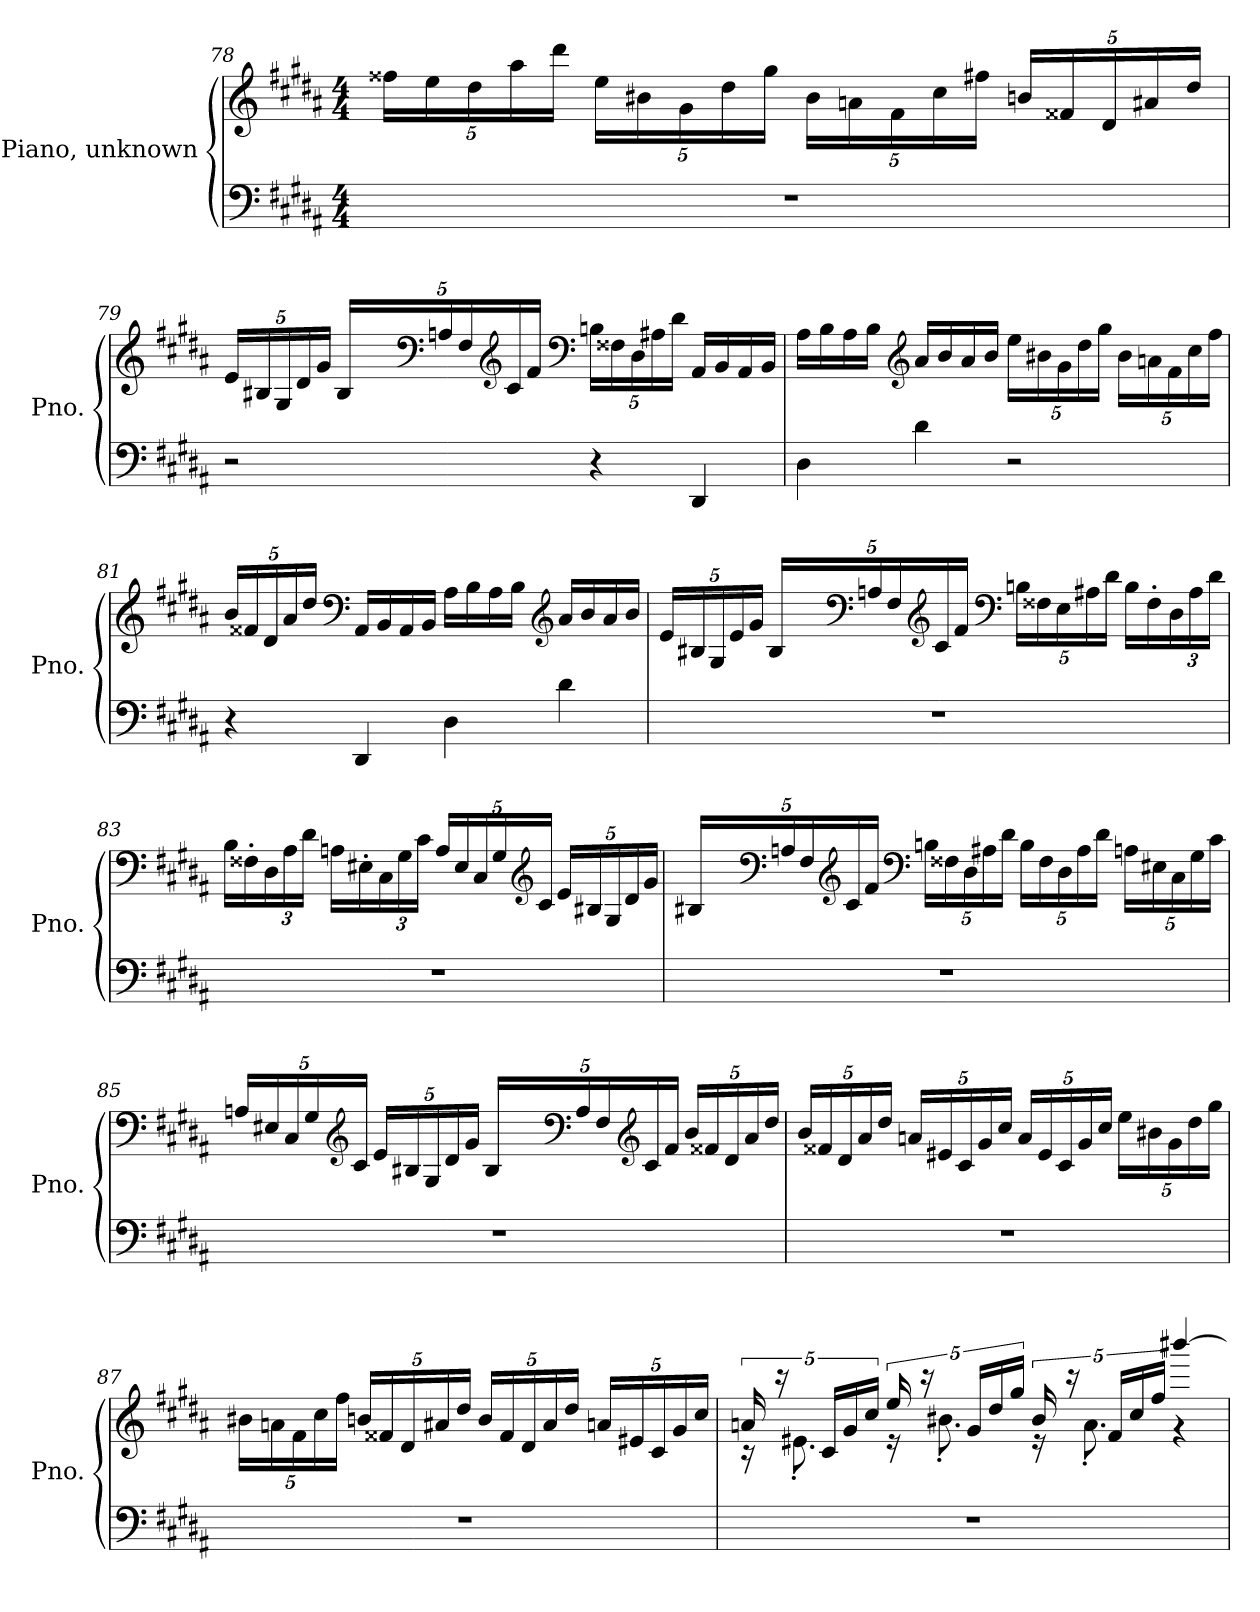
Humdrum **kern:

**kern	**kern
*part1	*part1
*staff2	*staff1
*I"Piano, unknown	*
*I'Pno.	*
!!LO:LB:g=z
*clefF4	*clefG2
*k[f#c#g#d#a#]	*k[f#c#g#d#a#]
*M4/4	*M4/4
*	*Xbrackettup
=78	=78
1r	20ff##X\LL
.	20ee\
.	20dd#\
.	20aa#\
.	20ddd#\JJ
.	20ee\LL
.	20b#X\
.	20g#\
.	20dd#\
.	20gg#\JJ
.	20b#\LL
.	20an\
.	20f#\
.	20cc#\
.	20ff#X\JJ
.	20bn/LL
.	20f##X/
.	20d#/
.	20a#X/
.	20dd#/JJ
!!LO:LB:g=z
=79	=79
2r	20e/LL
.	20B#X/
.	20G#/
.	20d#/
.	20g#/JJ
.	20B#/LL
*	*clefF4
.	20An/
.	20F#/
*	*clefG2
.	20c#/
.	20f#/JJ
*	*clefF4
4r	20Bn\LL
.	20F##X\
.	20D#\
.	20A#X\
.	20d#\JJ
4DD#/	16AA#/LL
.	16BB/
.	16AA#/
.	16BB/JJ
!!LO:LB:g=z
=80	=80
4D#\	16A#\LL
.	16B\
.	16A#\
.	16B\JJ
*	*clefG2
4d#\	16a#/LL
.	16b/
.	16a#/
.	16b/JJ
2r	20ee\LL
.	20b#X\
.	20g#\
.	20dd#\
.	20gg#\JJ
.	20b#\LL
.	20an\
.	20f#\
.	20cc#\
.	20ff#\JJ
=81	=81
4r	20b/LL
.	20f##X/
.	20d#/
.	20a#/
.	20dd#/JJ
*	*clefF4
4DD#/	16AA#/LL
.	16BB/
.	16AA#/
.	16BB/JJ
4D#\	16A#\LL
.	16B\
.	16A#\
.	16B\JJ
*	*clefG2
4d#\	16a#/LL
.	16b/
.	16a#/
.	16b/JJ
!!LO:LB:g=z
=82	=82
1r	20e/LL
.	20B#X/
.	20G#/
.	20e/
.	20g#/JJ
.	20B#/LL
*	*clefF4
.	20An/
.	20F#/
*	*clefG2
.	20c#/
.	20f#/JJ
*	*clefF4
.	20Bn\LL
.	20F##X\
.	20E\
.	20A#X\
.	20d#\JJ
.	16B\LL
.	16F##'\
.	24D#\
.	24A#\
.	24d#\JJ
!!LO:LB:g=z
=83	=83
1r	16B\LL
.	16F##X'\
.	24D#\
.	24A#\
.	24d#\JJ
.	16An\LL
.	16E#X'\
.	24C#\
.	24G#\
.	24c#\JJ
.	20A/LL
.	20E#/
.	20C#/
.	20G#/
*	*clefG2
.	20c#/JJ
.	20e/LL
.	20B#X/
.	20G#/
.	20d#/
.	20g#/JJ
!!LO:PB:g=z
=84	=84
1r	20B#X/LL
*	*clefF4
.	20An/
.	20F#/
*	*clefG2
.	20c#/
.	20f#/JJ
*	*clefF4
.	20Bn\LL
.	20F##X\
.	20D#\
.	20A#X\
.	20d#\JJ
.	20B\LL
.	20F##\
.	20D#\
.	20A#\
.	20d#\JJ
.	20An\LL
.	20E#X\
.	20C#\
.	20G#\
.	20c#\JJ
!!LO:LB:g=z
=85	=85
1r	20An/LL
.	20E#X/
.	20C#/
.	20G#/
*	*clefG2
.	20c#/JJ
.	20e/LL
.	20B#X/
.	20G#/
.	20d#/
.	20g#/JJ
.	20B#/LL
*	*clefF4
.	20A/
.	20F#/
*	*clefG2
.	20c#/
.	20f#/JJ
.	20b/LL
.	20f##X/
.	20d#/
.	20a#/
.	20dd#/JJ
!!LO:LB:g=z
=86	=86
1r	20b/LL
.	20f##X/
.	20d#/
.	20a#/
.	20dd#/JJ
.	20an/LL
.	20e#X/
.	20c#/
.	20g#/
.	20cc#/JJ
.	20a/LL
.	20e#/
.	20c#/
.	20g#/
.	20cc#/JJ
.	20ee\LL
.	20b#X\
.	20g#\
.	20dd#\
.	20gg#\JJ
!!LO:LB:g=z
=87	=87
1r	20b#X\LL
.	20an\
.	20f#\
.	20cc#\
.	20ff#\JJ
.	20bn/LL
.	20f##X/
.	20d#/
.	20a#X/
.	20dd#/JJ
.	20b/LL
.	20f##/
.	20d#/
.	20a#/
.	20dd#/JJ
.	20an/LL
.	20e#X/
.	20c#/
.	20g#/
.	20cc#/JJ
!!LO:LB:g=z
=88	=88
*	*brackettup
*	*^
1r	20an/	16r
.	20r	.
.	.	8.e#X'\
.	20c#/LL	.
.	20g#/	.
.	20cc#/JJ	.
.	20ee/	16r
.	20r	.
.	.	8.b#X'\
.	20g#/LL	.
.	20dd#/	.
.	20gg#/JJ	.
.	20b#/	16r
.	20r	.
.	.	8.a'\
.	20f#/LL	.
.	20cc#/	.
.	20ff#/JJ	.
.	[4bbb#X/	4r
*	*v	*v
=	=
*-	*-
